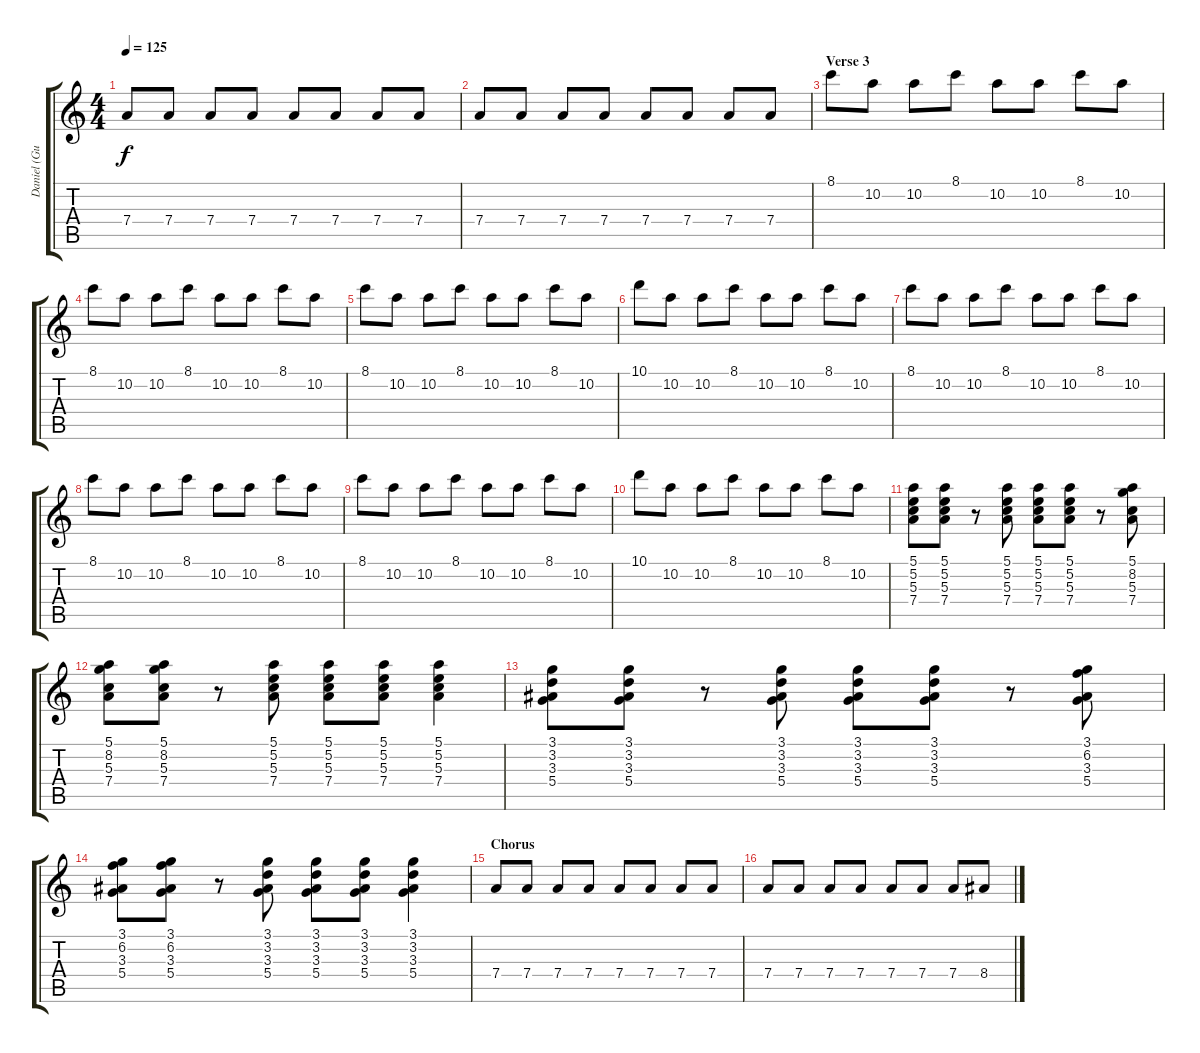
\track ("Daniel (Guitar)" "Daniel (Gu") {instrument overdrivenguitar}
\staff {score tabs}
\tuning (E4 B3 G3 D3 A2 E2) {hide}
\ts (4 4)
\tempo 125
\clef g2
\ks c
7.4.8{dy f} 7.4.8 7.4.8 7.4.8 7.4.8 7.4.8 7.4.8 7.4.8 |
7.4.8 7.4.8 7.4.8 7.4.8 7.4.8 7.4.8 7.4.8 7.4.8 |
\section ("" "Verse 3")
8.1.8 10.2.8 10.2.8 8.1.8 10.2.8 10.2.8 8.1.8 10.2.8 |
8.1.8 10.2.8 10.2.8 8.1.8 10.2.8 10.2.8 8.1.8 10.2.8 |
8.1.8 10.2.8 10.2.8 8.1.8 10.2.8 10.2.8 8.1.8 10.2.8 |
10.1.8 10.2.8 10.2.8 8.1.8 10.2.8 10.2.8 8.1.8 10.2.8 |
8.1.8 10.2.8 10.2.8 8.1.8 10.2.8 10.2.8 8.1.8 10.2.8 |
8.1.8 10.2.8 10.2.8 8.1.8 10.2.8 10.2.8 8.1.8 10.2.8 |
8.1.8 10.2.8 10.2.8 8.1.8 10.2.8 10.2.8 8.1.8 10.2.8 |
10.1.8 10.2.8 10.2.8 8.1.8 10.2.8 10.2.8 8.1.8 10.2.8 |
(5.1 5.2 5.3 7.4).8 (5.1 5.2 5.3 7.4).8 r.8 (5.1 5.2 5.3 7.4).8 (5.1 5.2 5.3 7.4).8 (5.1 5.2 5.3 7.4).8 r.8 (5.1 8.2 5.3 7.4).8 |
(5.1 8.2 5.3 7.4).8 (5.1 8.2 5.3 7.4).8 r.8 (5.1 5.2 5.3 7.4).8 (5.1 5.2 5.3 7.4).8 (5.1 5.2 5.3 7.4).8 (5.1 5.2 5.3 7.4).4 |
(3.1 3.2 3.3 5.4).8 (3.1 3.2 3.3 5.4).8 r.8 (3.1 3.2 3.3 5.4).8 (3.1 3.2 3.3 5.4).8 (3.1 3.2 3.3 5.4).8 r.8 (3.1 6.2 3.3 5.4).8 |
(3.1 6.2 3.3 5.4).8 (3.1 6.2 3.3 5.4).8 r.8 (3.1 3.2 3.3 5.4).8 (3.1 3.2 3.3 5.4).8 (3.1 3.2 3.3 5.4).8 (3.1 3.2 3.3 5.4).4 |
\section ("" "Chorus")
7.4.8 7.4.8 7.4.8 7.4.8 7.4.8 7.4.8 7.4.8 7.4.8 |
7.4.8 7.4.8 7.4.8 7.4.8 7.4.8 7.4.8 7.4.8 8.4.8
